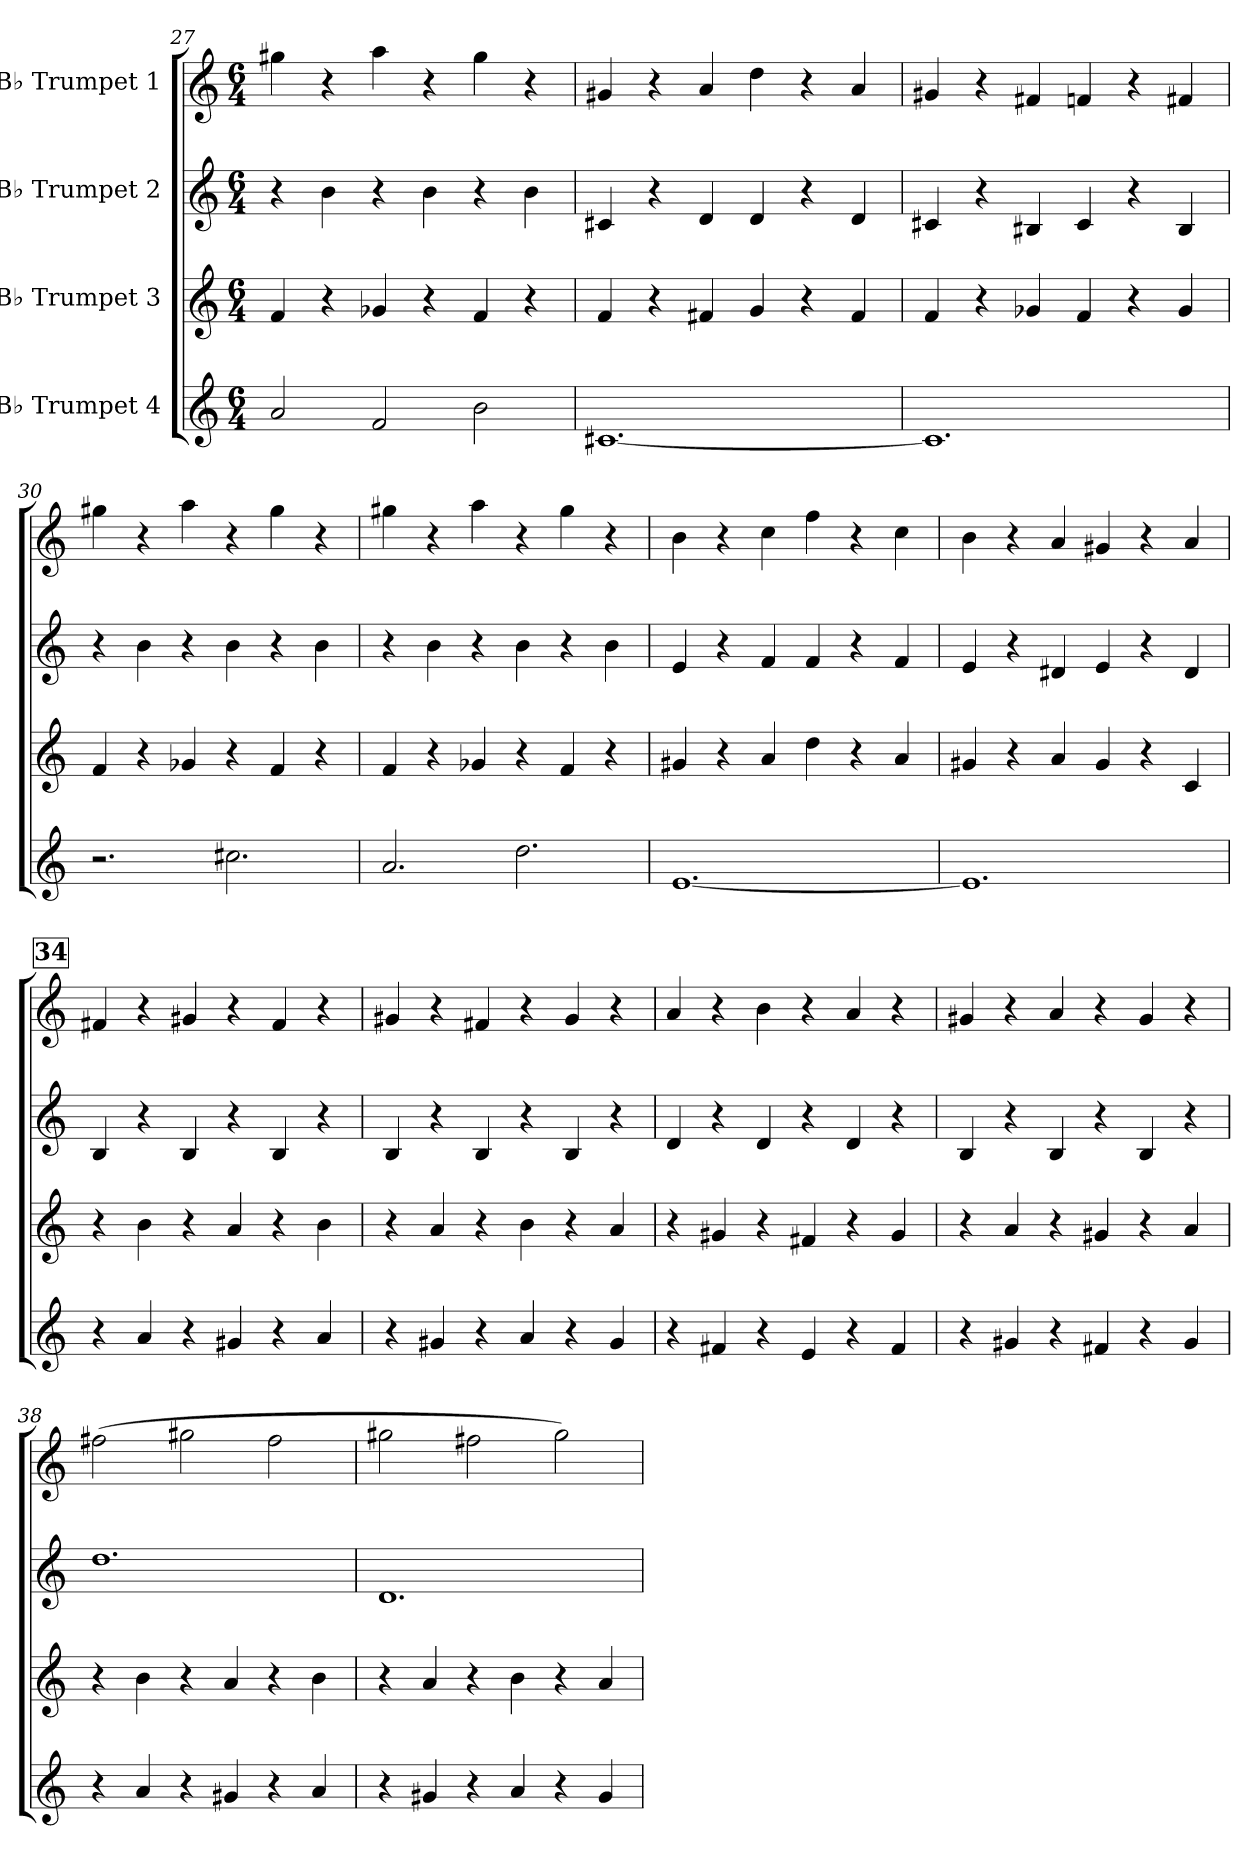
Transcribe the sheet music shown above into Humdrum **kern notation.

**kern	**kern	**kern	**kern
*part4	*part3	*part2	*part1
*staff4	*staff3	*staff2	*staff1
*I"B♭ Trumpet 4	*I"B♭ Trumpet 3	*I"B♭ Trumpet 2	*I"B♭ Trumpet 1
*clefG2	*clefG2	*clefG2	*clefG2
*ITrd1c2	*ITrd1c2	*ITrd1c2	*ITrd1c2
*k[b-e-]	*k[b-e-]	*k[b-e-]	*k[b-e-]
*M6/4	*M6/4	*M6/4	*M6/4
=27	=27	=27	=27
2g/	4e-/	4r	4ff#X\
.	4r	4a\	4r
2e-/	4f-X/	4r	4gg\
.	4r	4a\	4r
2a\	4e-/	4r	4ff#\
.	4r	4a\	4r
=28	=28	=28	=28
[1.Bn	4e-/	4Bn/	4f#X/
.	4r	4r	4r
.	4en/	4c/	4g/
.	4f/	4c/	4cc\
.	4r	4r	4r
.	4e/	4c/	4g/
=29	=29	=29	=29
1.B]	4e-/	4Bn/	4f#X/
.	4r	4r	4r
.	4f-X/	4A#X/	4en/
.	4e-/	4B/	4e-X/
.	4r	4r	4r
.	4f-/	4A#/	4en/
!!LO:LB:g=z
=30	=30	=30	=30
2.r	4e-/	4r	4ff#X\
.	4r	4a\	4r
.	4f-X/	4r	4gg\
2.bn\	4r	4a\	4r
.	4e-/	4r	4ff#\
.	4r	4a\	4r
=31	=31	=31	=31
2.g/	4e-/	4r	4ff#X\
.	4r	4a\	4r
.	4f-X/	4r	4gg\
2.cc\	4r	4a\	4r
.	4e-/	4r	4ff#\
.	4r	4a\	4r
=32	=32	=32	=32
[1.d	4f#X/	4d/	4a\
.	4r	4r	4r
.	4g/	4e-/	4b-\
.	4cc\	4e-/	4ee-\
.	4r	4r	4r
.	4g/	4e-/	4b-\
=33	=33	=33	=33
1.d]	4f#X/	4d/	4a\
.	4r	4r	4r
.	4g/	4c#X/	4g/
.	4f#/	4d/	4f#X/
.	4r	4r	4r
.	4B-/	4c#/	4g/
!!LO:REH:place=s1:a:B:fs=14:t=34
=34	=34	=34	=34
4r	4r	4A/	4en/
4g/	4a\	4r	4r
4r	4r	4A/	4f#X/
4f#X/	4g/	4r	4r
4r	4r	4A/	4e/
4g/	4a\	4r	4r
=35	=35	=35	=35
4r	4r	4A/	4f#X/
4f#X/	4g/	4r	4r
4r	4r	4A/	4en/
4g/	4a\	4r	4r
4r	4r	4A/	4f#/
4f#/	4g/	4r	4r
!!LO:PB:g=z
=36	=36	=36	=36
4r	4r	4c/	4g/
4en/	4f#X/	4r	4r
4r	4r	4c/	4a\
4d/	4en/	4r	4r
4r	4r	4c/	4g/
4e/	4f#/	4r	4r
=37	=37	=37	=37
4r	4r	4A/	4f#X/
4f#X/	4g/	4r	4r
4r	4r	4A/	4g/
4en/	4f#X/	4r	4r
4r	4r	4A/	4f#/
4f#/	4g/	4r	4r
=38	=38	=38	=38
4r	4r	1.cc	(2een\
4g/	4a\	.	.
4r	4r	.	2ff#X\
4f#X/	4g/	.	.
4r	4r	.	2ee\
4g/	4a\	.	.
=39	=39	=39	=39
4r	4r	1.c	2ff#X\
4f#X/	4g/	.	.
4r	4r	.	2een\
4g/	4a\	.	.
4r	4r	.	2ff#\)
4f#/	4g/	.	.
=	=	=	=
*-	*-	*-	*-
